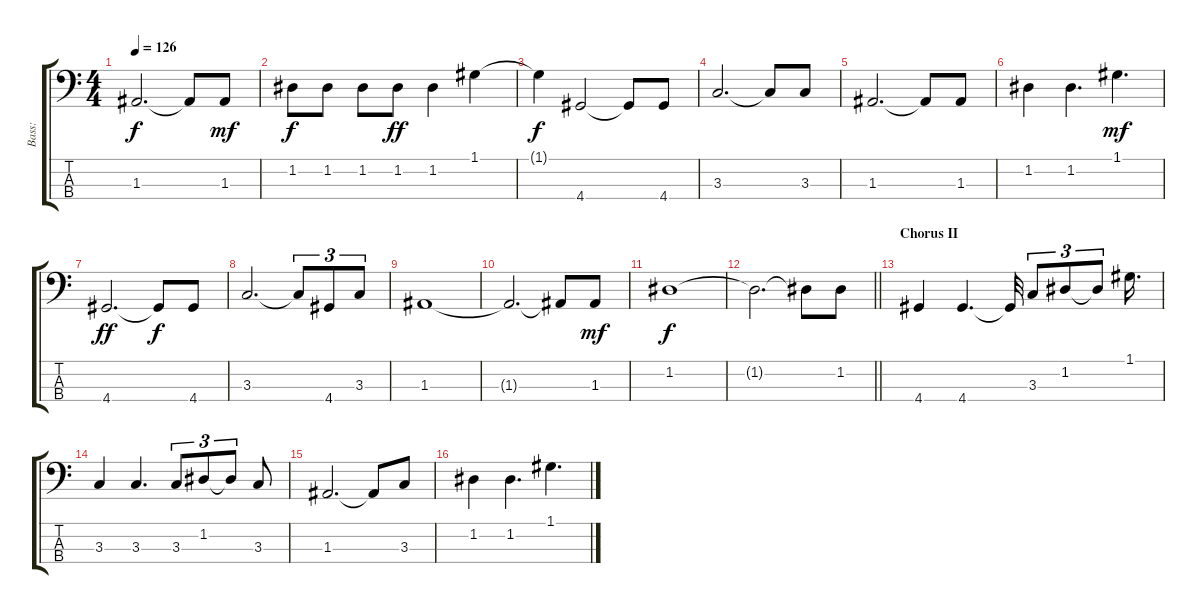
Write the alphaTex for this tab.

\track ("Bass:" "Bass:") {instrument electricbassfinger}
\staff {score tabs}
\tuning (G2 D2 A1 E1) {hide}
\ts (4 4)
\tempo 126
\clef f4
\ks c
1.3.2{d dy f} 1.3{t}.8 1.3.8{dy mf} |
1.2.8{dy f} 1.2.8 1.2.8 1.2.8{dy ff} 1.2.4 1.1.4 |
1.1{t}.4{dy f} 4.4.2 4.4{t}.8 4.4.8 |
3.3.2{d} 3.3{t}.8 3.3.8 |
1.3.2{d} 1.3{t}.8 1.3.8 |
1.2.4 1.2.4{d} 1.1.4{d dy mf} |
4.4.2{d dy ff} 4.4{t}.8{dy f} 4.4.8 |
3.3.2{d} 3.3{t}.8{tu (3 2)} 4.4.8{tu (3 2)} 3.3.8{tu (3 2)} |
1.3.1 |
1.3{t}.2{d} 1.3{t}.8 1.3.8{dy mf} |
1.2.1{dy f} |
\barLineRight lightlight
1.2{t}.2{d} 1.2{t}.8 1.2.8 |
\section ("" "Chorus II")
4.4.4 4.4.4{d} 4.4{t}.32 3.3.8{tu (3 2)} 1.2.8{tu (3 2)} 1.2{t}.8{tu (3 2)} 1.1.16{d} |
3.3.4 3.3.4{d} 3.3.8{tu (3 2)} 1.2.8{tu (3 2)} 1.2{t}.8{tu (3 2)} 3.3.8 |
1.3.2{d} 1.3{t}.8 3.3.8 |
1.2.4 1.2.4{d} 1.1.4{d}
